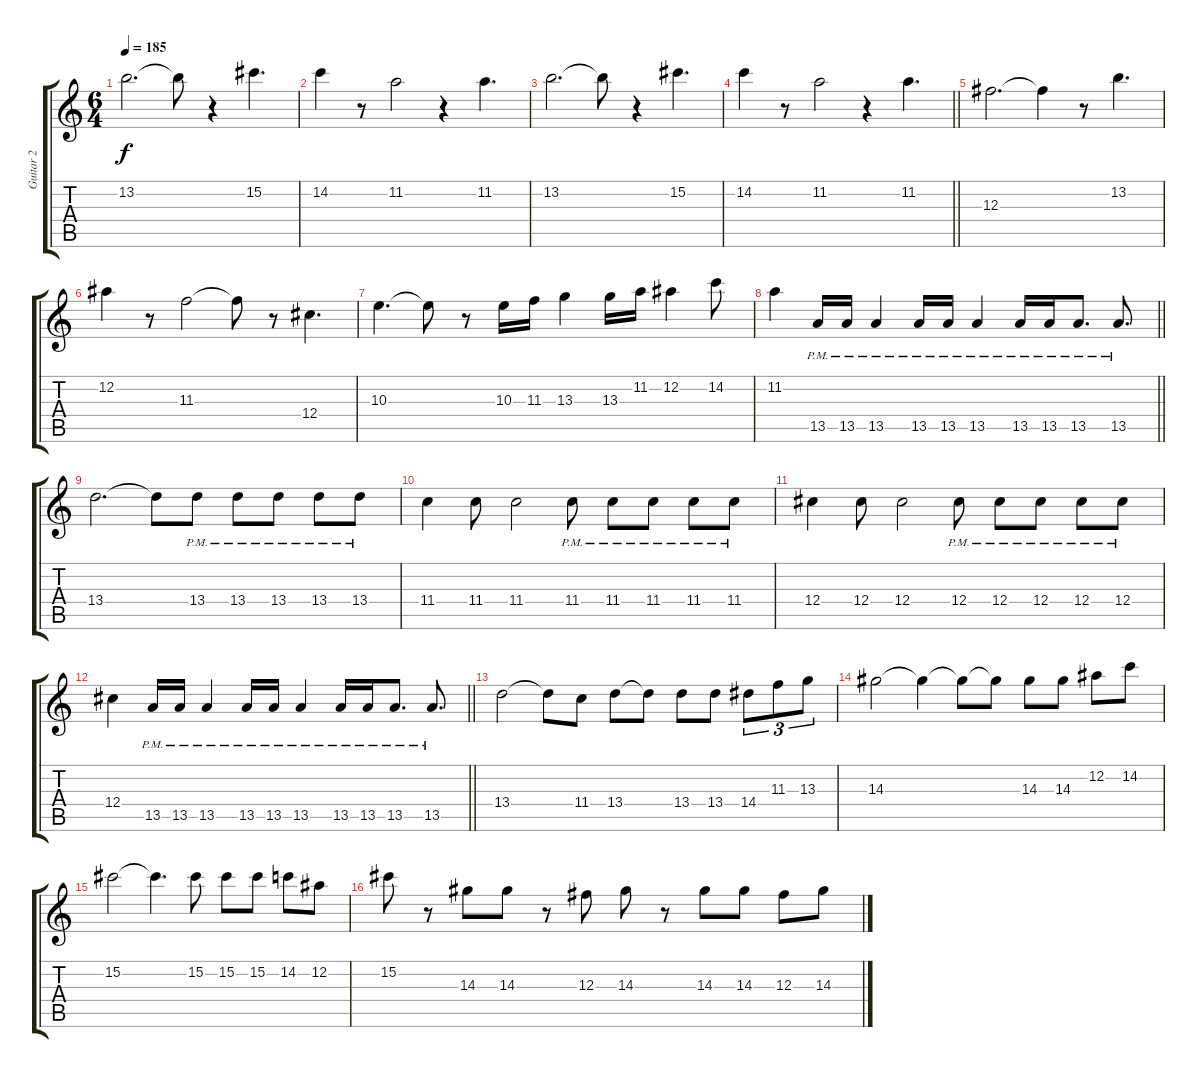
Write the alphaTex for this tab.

\track ("Guitar 2" "Guitar 2") {instrument distortionguitar}
\staff {score tabs}
\tuning (Eb4 Bb3 Gb3 Db3 Ab2 Eb2) {hide}
\ts (6 4)
\section ("" "")
\tempo 185
\clef g2
\ks c
13.2.2{d dy f} 13.2{t}.8 r.4 15.2.4{d} |
14.2.4 r.8 11.2.2 r.4 11.2.4{d} |
13.2.2{d} 13.2{t}.8 r.4 15.2.4{d} |
\barLineRight lightlight
14.2.4 r.8 11.2.2 r.4 11.2.4{d} |
\section ("" "")
12.3.2{d} 12.3{t}.4 r.8 13.2.4{d} |
12.2.4 r.8 11.3.2 11.3{t}.8 r.8 12.4.4{d} |
10.3.4{d} 10.3{t}.8 r.8 10.3.16 11.3.16 13.3.4 13.3.16 11.2.16 12.2.4 14.2.8 |
\barLineRight lightlight
11.2.4 13.5{pm}.16 13.5{pm}.16 13.5{pm}.4 13.5{pm}.16 13.5{pm}.16 13.5{pm}.4 13.5{pm}.16 13.5{pm}.16 13.5{pm}.8{d} 13.5{pm}.8{d} |
\section ("" "")
13.4.2{d} 13.4{t}.8 13.4{pm}.8 13.4{pm}.8 13.4{pm}.8 13.4{pm}.8 13.4{pm}.8 |
11.4.4 11.4.8 11.4.2 11.4{pm}.8 11.4{pm}.8 11.4{pm}.8 11.4{pm}.8 11.4{pm}.8 |
12.4.4 12.4.8 12.4.2 12.4{pm}.8 12.4{pm}.8 12.4{pm}.8 12.4{pm}.8 12.4{pm}.8 |
\barLineRight lightlight
12.4.4 13.5{pm}.16 13.5{pm}.16 13.5{pm}.4 13.5{pm}.16 13.5{pm}.16 13.5{pm}.4 13.5{pm}.16 13.5{pm}.16 13.5{pm}.8{d} 13.5{pm}.8{d} |
\section ("" "")
13.4.2 13.4{t}.8 11.4.8 13.4.8 13.4{t}.8 13.4.8 13.4.8 14.4.8{tu (3 2)} 11.3.8{tu (3 2)} 13.3.8{tu (3 2)} |
14.3.2 14.3{t}.4 14.3{t}.8 14.3{t}.8 14.3.8 14.3.8 12.2.8 14.2.8 |
15.2.2 15.2{t}.4{d} 15.2.8 15.2.8 15.2.8 14.2.8 12.2.8 |
15.2.8 r.8 14.3.8 14.3.8 r.8 12.3.8 14.3.8 r.8 14.3.8 14.3.8 12.3.8 14.3.8
